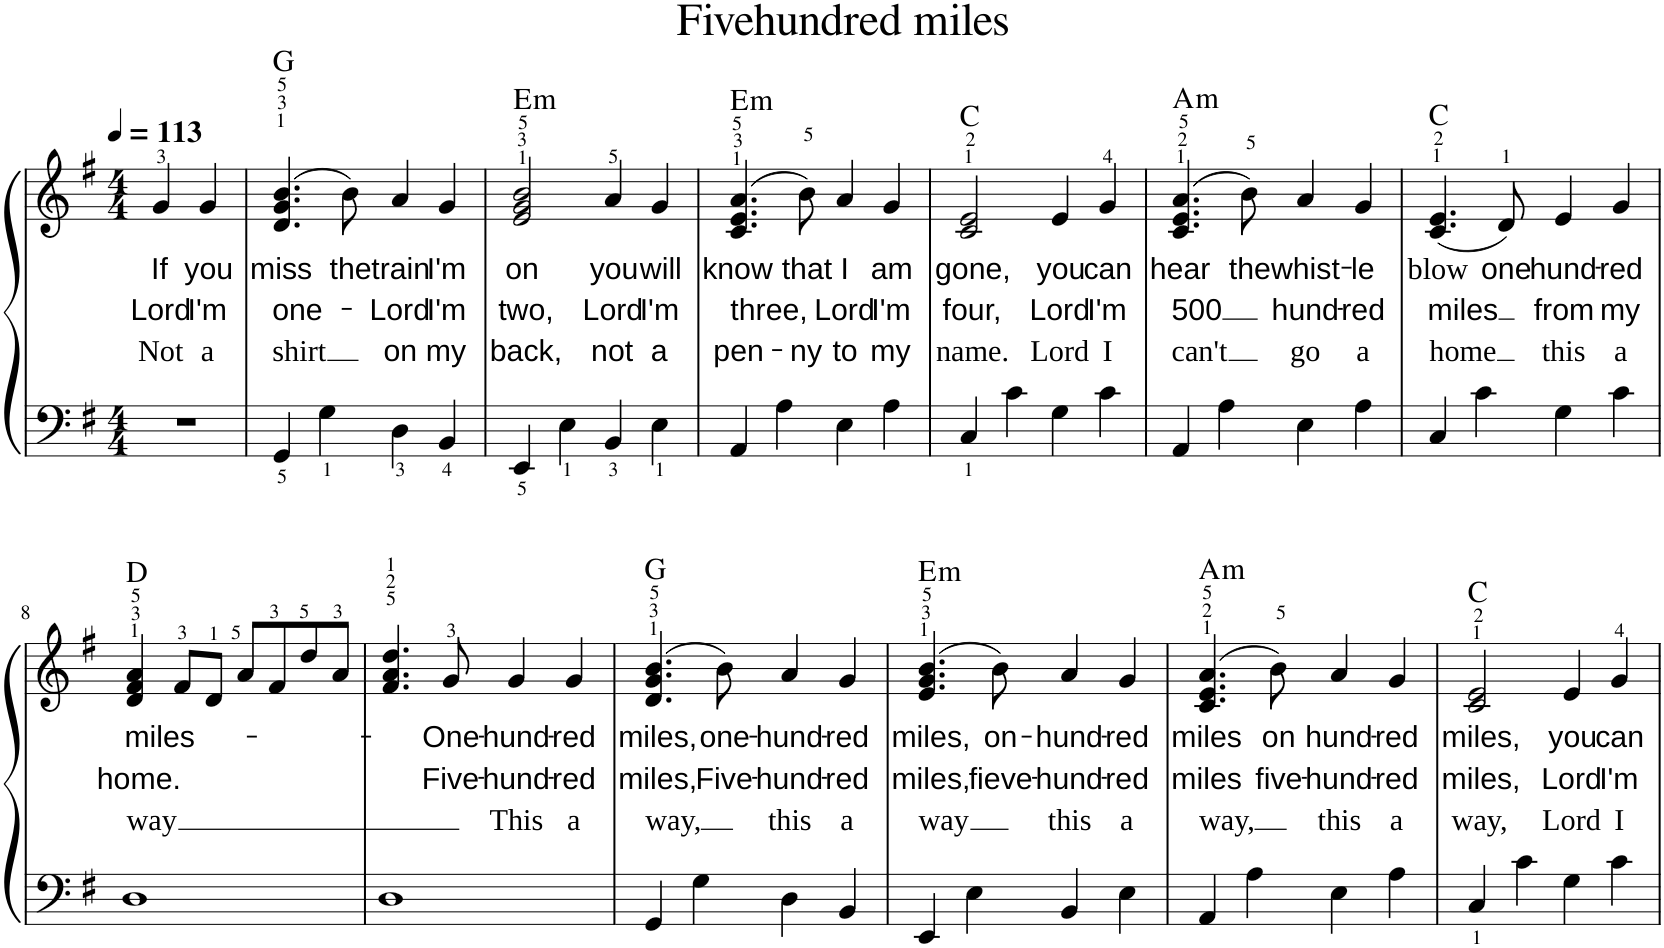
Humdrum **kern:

**kern	**kern	**text	**text	**text	**harte
*part1	*part1	*part1	*part1	*part1	*part1
*staff2	*staff1	*staff1	*staff1	*staff1	*
*clefF4	*clefG2	*	*	*	*
*k[f#]	*k[f#]	*	*	*	*
*G:	*G:	*	*	*	*
*M4/4	*M4/4	*	*	*	*
*MM113	*MM113	*	*	*	*
=1	=1	=1	=1	=1	=1
!	!	!LO:LY:b	!LO:LY:b	!LO:LY:b	!
1r	4g/	If	Lord	Not	.
!	!	!LO:LY:b	!LO:LY:b	!LO:LY:b	!
.	4g/	you	I'm	a	.
.	2ryy	.	.	.	.
=2	=2	=2	=2	=2	=2
!	!	!LO:LY:b	!LO:LY:b	!LO:LY:b	!
4GG/	(>4.d/ 4.g/ 4.b/	miss	one-	shirt	G:maj
4G\	.	.	.	.	.
!	!	!LO:LY:b	!	!	!
.	8b\)	the	.	.	.
!	!	!LO:LY:b	!LO:LY:b	!LO:LY:b	!
4D\	4a/	train	-Lord	on	.
!	!	!LO:LY:b	!LO:LY:b	!LO:LY:b	!
4BB/	4g/	I'm	I'm	my	.
=3	=3	=3	=3	=3	=3
!	!	!LO:LY:b	!LO:LY:b	!LO:LY:b	!LO:H:kt=m
4EE/	2e/ 2g/ 2b/	on	two,	back,	E:min
4E\	.	.	.	.	.
!	!	!LO:LY:b	!LO:LY:b	!LO:LY:b	!
4BB/	4a/	you	Lord	not	.
!	!	!LO:LY:b	!LO:LY:b	!LO:LY:b	!
4E\	4g/	will	I'm	a	.
=4	=4	=4	=4	=4	=4
!	!	!LO:LY:b	!LO:LY:b	!LO:LY:b	!LO:H:kt=m
4AA/	(>4.c/ 4.e/ 4.a/	know	three,	pen-	E:min
4A\	.	.	.	.	.
!	!	!LO:LY:b	!	!LO:LY:b	!
.	8b\)	that	.	-ny	.
!	!	!LO:LY:b	!LO:LY:b	!LO:LY:b	!
4E\	4a/	I	Lord	to	.
!	!	!LO:LY:b	!LO:LY:b	!LO:LY:b	!
4A\	4g/	am	I'm	my	.
=5	=5	=5	=5	=5	=5
!	!	!LO:LY:b	!LO:LY:b	!LO:LY:b	!
4C/	2c/ 2e/	gone,	four,	name.	C:maj
4c\	.	.	.	.	.
!	!	!LO:LY:b	!LO:LY:b	!LO:LY:b	!
4G\	4e/	you	Lord	Lord	.
!	!	!LO:LY:b	!LO:LY:b	!LO:LY:b	!
4c\	4g/	can	I'm	I	.
=6	=6	=6	=6	=6	=6
!	!	!LO:LY:b	!LO:LY:b	!LO:LY:b	!LO:H:kt=m
4AA/	(>4.c/ 4.e/ 4.a/	hear	500	can't	A:min
4A\	.	.	.	.	.
!	!	!LO:LY:b	!	!	!
.	8b\)	the	.	.	.
!	!	!LO:LY:b	!LO:LY:b	!LO:LY:b	!
4E\	4a/	whist-	hund-	go	.
!	!	!LO:LY:b	!LO:LY:b	!LO:LY:b	!
4A\	4g/	-le	-red	a	.
=7	=7	=7	=7	=7	=7
!	!	!LO:LY:b	!LO:LY:b	!LO:LY:b	!
4C/	(<4.c/ 4.e/	blow	miles	home	C:maj
4c\	.	.	.	.	.
!	!	!LO:LY:b	!	!	!
.	8d/)	one	.	.	.
!	!	!LO:LY:b	!LO:LY:b	!LO:LY:b	!
4G\	4e/	hund-	from	this	.
!	!	!LO:LY:b	!LO:LY:b	!LO:LY:b	!
4c\	4g/	-red	my	a	.
!!LO:LB:g=z
=8	=8	=8	=8	=8	=8
!	!	!LO:LY:b	!LO:LY:b	!LO:LY:b	!
1D	4d/ 4f#/ 4a/	miles-	home.	way	D:maj
.	8f#/L	.	.	.	.
.	8d/J	.	.	.	.
.	8a/L	.	.	.	.
.	8f#/	.	.	.	.
.	8dd/	.	.	.	.
.	8a/J	.	.	.	.
=9	=9	=9	=9	=9	=9
1D	4.f#/ 4.a/ 4.dd/	.	.	.	.
!	!	!LO:LY:b	!LO:LY:b	!	!
.	8g/	-One-	Five-	.	.
!	!	!LO:LY:b	!LO:LY:b	!LO:LY:b	!
.	4g/	-hund-	-hund-	This	.
!	!	!LO:LY:b	!LO:LY:b	!LO:LY:b	!
.	4g/	-red	-red	a	.
=10	=10	=10	=10	=10	=10
!	!	!LO:LY:b	!LO:LY:b	!LO:LY:b	!
4GG/	(>4.d/ 4.g/ 4.b/	miles,	miles,	way,	G:maj
4G\	.	.	.	.	.
!	!	!LO:LY:b	!LO:LY:b	!	!
.	8b\)	one-	Five-	.	.
!	!	!LO:LY:b	!LO:LY:b	!LO:LY:b	!
4D\	4a/	-hund-	-hund-	this	.
!	!	!LO:LY:b	!LO:LY:b	!LO:LY:b	!
4BB/	4g/	-red	-red	a	.
=11	=11	=11	=11	=11	=11
!	!	!LO:LY:b	!LO:LY:b	!LO:LY:b	!LO:H:kt=m
4EE/	(>4.e/ 4.g/ 4.b/	miles,	miles,	way	E:min
4E\	.	.	.	.	.
!	!	!LO:LY:b	!LO:LY:b	!	!
.	8b\)	on-	fieve-	.	.
!	!	!LO:LY:b	!LO:LY:b	!LO:LY:b	!
4BB/	4a/	-hund-	-hund-	this	.
!	!	!LO:LY:b	!LO:LY:b	!LO:LY:b	!
4E\	4g/	-red	-red	a	.
=12	=12	=12	=12	=12	=12
!	!	!LO:LY:b	!LO:LY:b	!LO:LY:b	!LO:H:kt=m
4AA/	(>4.c/ 4.e/ 4.a/	miles	miles	way,	A:min
4A\	.	.	.	.	.
!	!	!LO:LY:b	!LO:LY:b	!	!
.	8b\)	on	five-	.	.
!	!	!LO:LY:b	!LO:LY:b	!LO:LY:b	!
4E\	4a/	hund-	-hund-	this	.
!	!	!LO:LY:b	!LO:LY:b	!LO:LY:b	!
4A\	4g/	-red	-red	a	.
=13	=13	=13	=13	=13	=13
!	!	!LO:LY:b	!LO:LY:b	!LO:LY:b	!
4C/	2c/ 2e/	miles,	miles,	way,	C:maj
4c\	.	.	.	.	.
!	!	!LO:LY:b	!LO:LY:b	!LO:LY:b	!
4G\	4e/	you	Lord	Lord	.
!	!	!LO:LY:b	!LO:LY:b	!LO:LY:b	!
4c\	4g/	can	I'm	I	.
=	=	=	=	=	=
*-	*-	*-	*-	*-	*-
